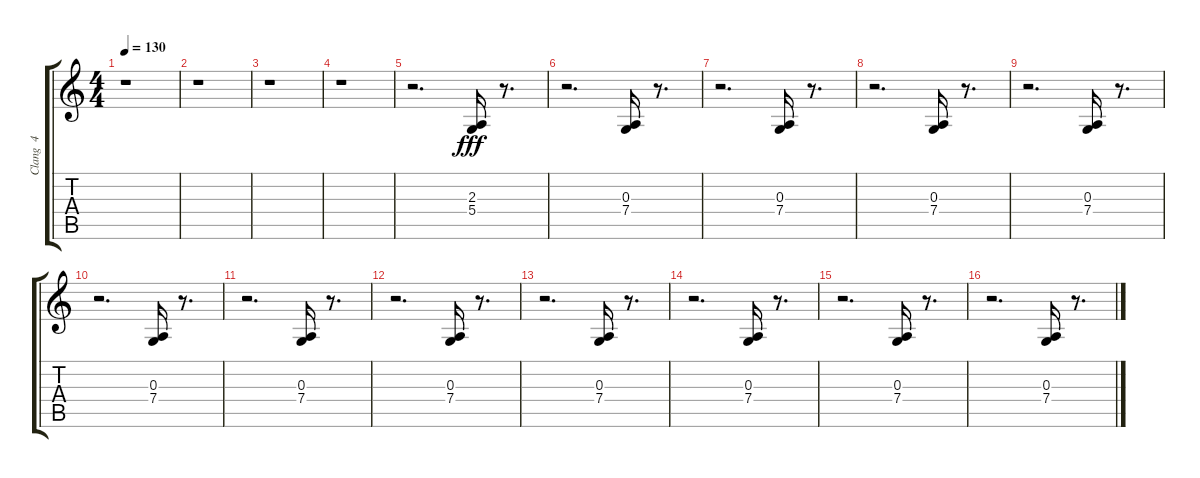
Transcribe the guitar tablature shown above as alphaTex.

\track ("Clang  4            " "Clang  4  ") {instrument steeldrums}
\staff {score tabs}
\tuning (E4 B3 G3 D3 A2 E2) {hide}
\ts (4 4)
\tempo 130
\clef g2
\ks c
r.1{dy fff instrument steeldrums} |
r.1 |
r.1 |
r.1 |
r.2{d} (2.3 5.4).16{volume 16 instrument steeldrums} r.8{d} |
r.2{d} (0.3 7.4).16 r.8{d} |
r.2{d} (0.3 7.4).16 r.8{d} |
r.2{d} (0.3 7.4).16 r.8{d} |
r.2{d} (0.3 7.4).16 r.8{d} |
r.2{d} (0.3 7.4).16 r.8{d} |
r.2{d} (0.3 7.4).16 r.8{d} |
r.2{d} (0.3 7.4).16 r.8{d} |
r.2{d} (0.3 7.4).16 r.8{d} |
r.2{d} (0.3 7.4).16 r.8{d} |
r.2{d} (0.3 7.4).16 r.8{d} |
r.2{d} (0.3 7.4).16 r.8{d}
